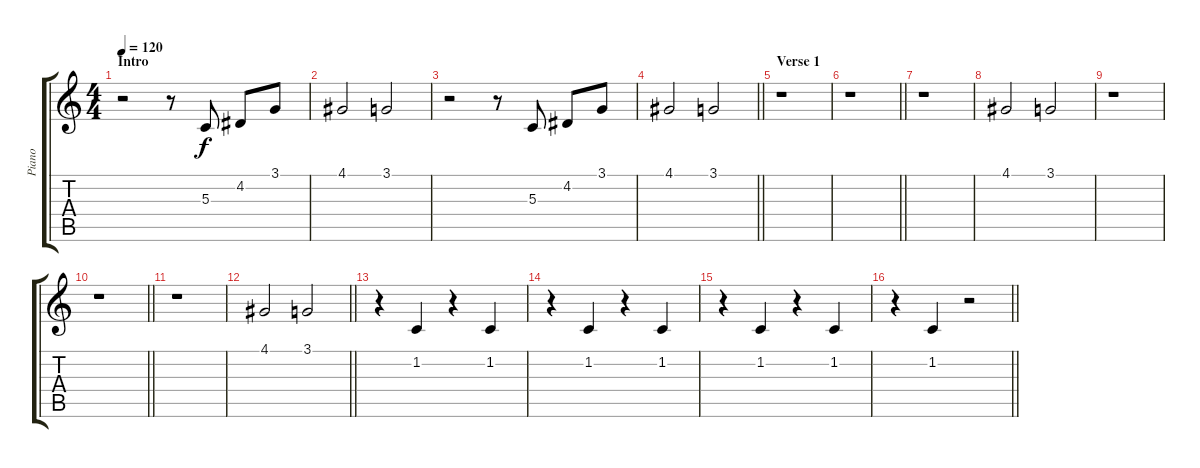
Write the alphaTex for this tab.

\track ("Piano" "Piano") {instrument electricgrandpiano}
\staff {score tabs}
\tuning (E4 B3 G3 D3 A2 E2) {hide}
\ts (4 4)
\section ("" "Intro")
\tempo 120
\clef g2
\ks c
r.2{dy f instrument electricgrandpiano} r.8 5.3.8 4.2.8 3.1.8 |
4.1.2 3.1.2 |
r.2 r.8 5.3.8 4.2.8 3.1.8 |
\barLineRight lightlight
4.1.2 3.1.2 |
\section ("" "Verse 1")
r.1 |
\barLineRight lightlight
r.1 |
r.1{volume 6 instrument churchorgan} |
4.1.2 3.1.2 |
r.1 |
\barLineRight lightlight
r.1 |
r.1 |
\barLineRight lightlight
4.1.2 3.1.2 |
r.4 1.2.4 r.4 1.2.4 |
r.4 1.2.4 r.4 1.2.4 |
r.4 1.2.4 r.4 1.2.4 |
\barLineRight lightlight
r.4 1.2.4 r.2
